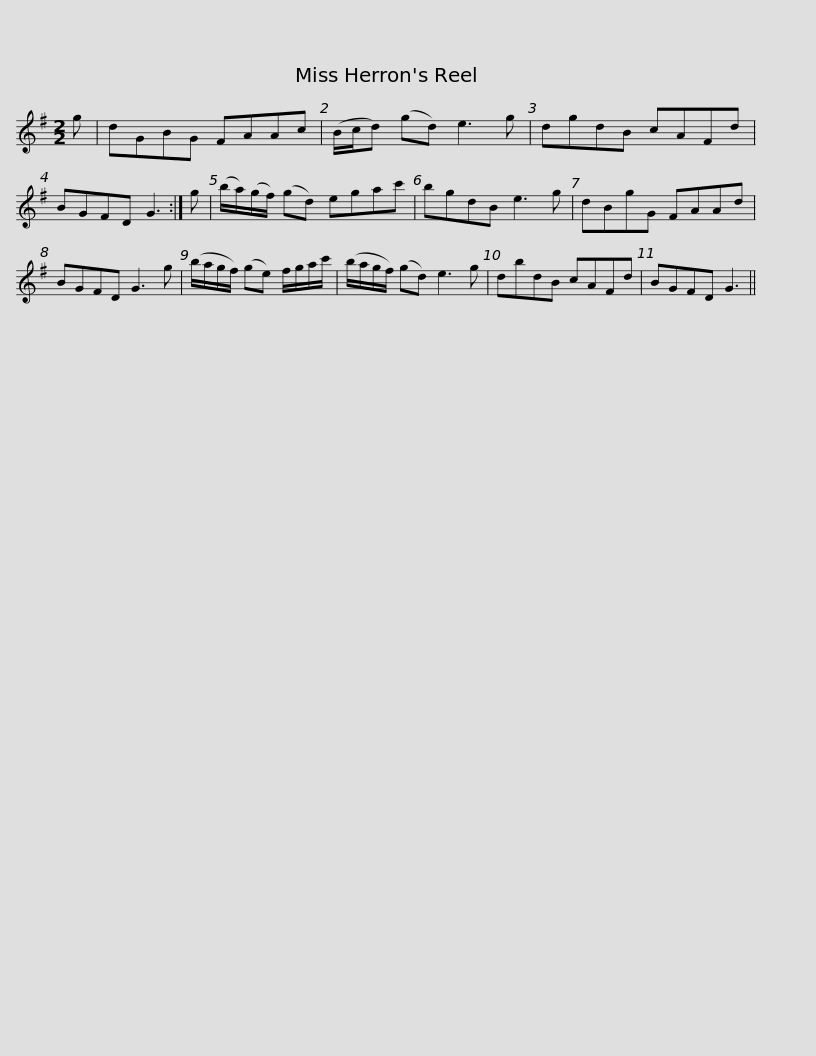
X:1
L:1/8
M:2/2
I:linebreak $
K:G
V:1 treble
V:1
 g | dGBG FAAc | (B/c/d) (gd) e3 g | dgdB cAFd | BGFD G3 :| %5
 g | (b/a/)(g/f/) (gd) egac' |$ bgdB e3 g | dBgG FAAd | BGFD G3 g | %10
 (b/a/g/f/) (ge) f/g/a/c'/ | (b/a/g/f/) (gd) e3 g |$ dbdB cAFd | BGFD G3 || %14
